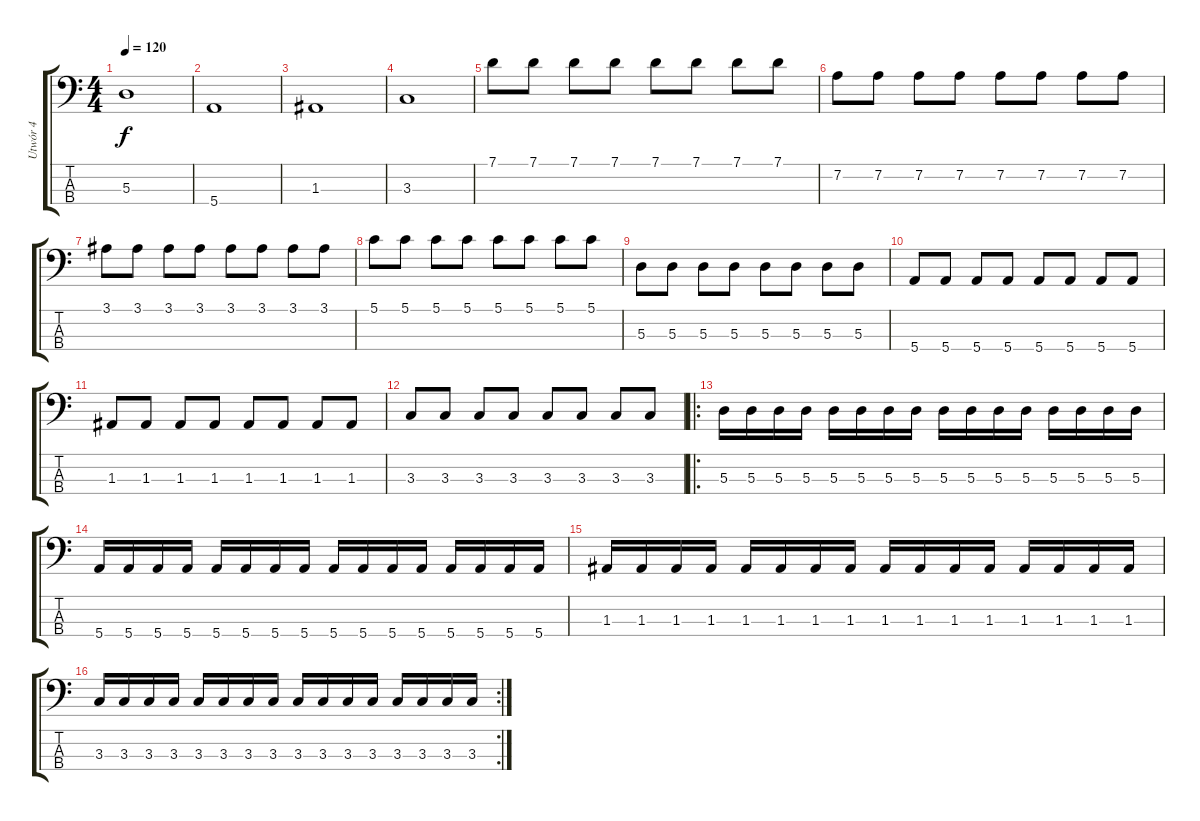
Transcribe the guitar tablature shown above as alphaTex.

\track ("Utwór 4" "Utwór 4") {instrument electricbassfinger}
\staff {score tabs}
\tuning (G2 D2 A1 E1) {hide}
\ts (4 4)
\tempo 120
\clef f4
\ks c
5.3.1{dy f instrument electricbassfinger} |
5.4.1 |
1.3.1 |
3.3.1 |
7.1.8 7.1.8 7.1.8 7.1.8 7.1.8 7.1.8 7.1.8 7.1.8 |
7.2.8 7.2.8 7.2.8 7.2.8 7.2.8 7.2.8 7.2.8 7.2.8 |
3.1.8 3.1.8 3.1.8 3.1.8 3.1.8 3.1.8 3.1.8 3.1.8 |
5.1.8 5.1.8 5.1.8 5.1.8 5.1.8 5.1.8 5.1.8 5.1.8 |
5.3.8 5.3.8 5.3.8 5.3.8 5.3.8 5.3.8 5.3.8 5.3.8 |
5.4.8 5.4.8 5.4.8 5.4.8 5.4.8 5.4.8 5.4.8 5.4.8 |
1.3.8 1.3.8 1.3.8 1.3.8 1.3.8 1.3.8 1.3.8 1.3.8 |
3.3.8 3.3.8 3.3.8 3.3.8 3.3.8 3.3.8 3.3.8 3.3.8 |
\ro
5.3.16 5.3.16 5.3.16 5.3.16 5.3.16 5.3.16 5.3.16 5.3.16 5.3.16 5.3.16 5.3.16 5.3.16 5.3.16 5.3.16 5.3.16 5.3.16 |
5.4.16 5.4.16 5.4.16 5.4.16 5.4.16 5.4.16 5.4.16 5.4.16 5.4.16 5.4.16 5.4.16 5.4.16 5.4.16 5.4.16 5.4.16 5.4.16 |
1.3.16 1.3.16 1.3.16 1.3.16 1.3.16 1.3.16 1.3.16 1.3.16 1.3.16 1.3.16 1.3.16 1.3.16 1.3.16 1.3.16 1.3.16 1.3.16 |
\rc 2
3.3.16 3.3.16 3.3.16 3.3.16 3.3.16 3.3.16 3.3.16 3.3.16 3.3.16 3.3.16 3.3.16 3.3.16 3.3.16 3.3.16 3.3.16 3.3.16
